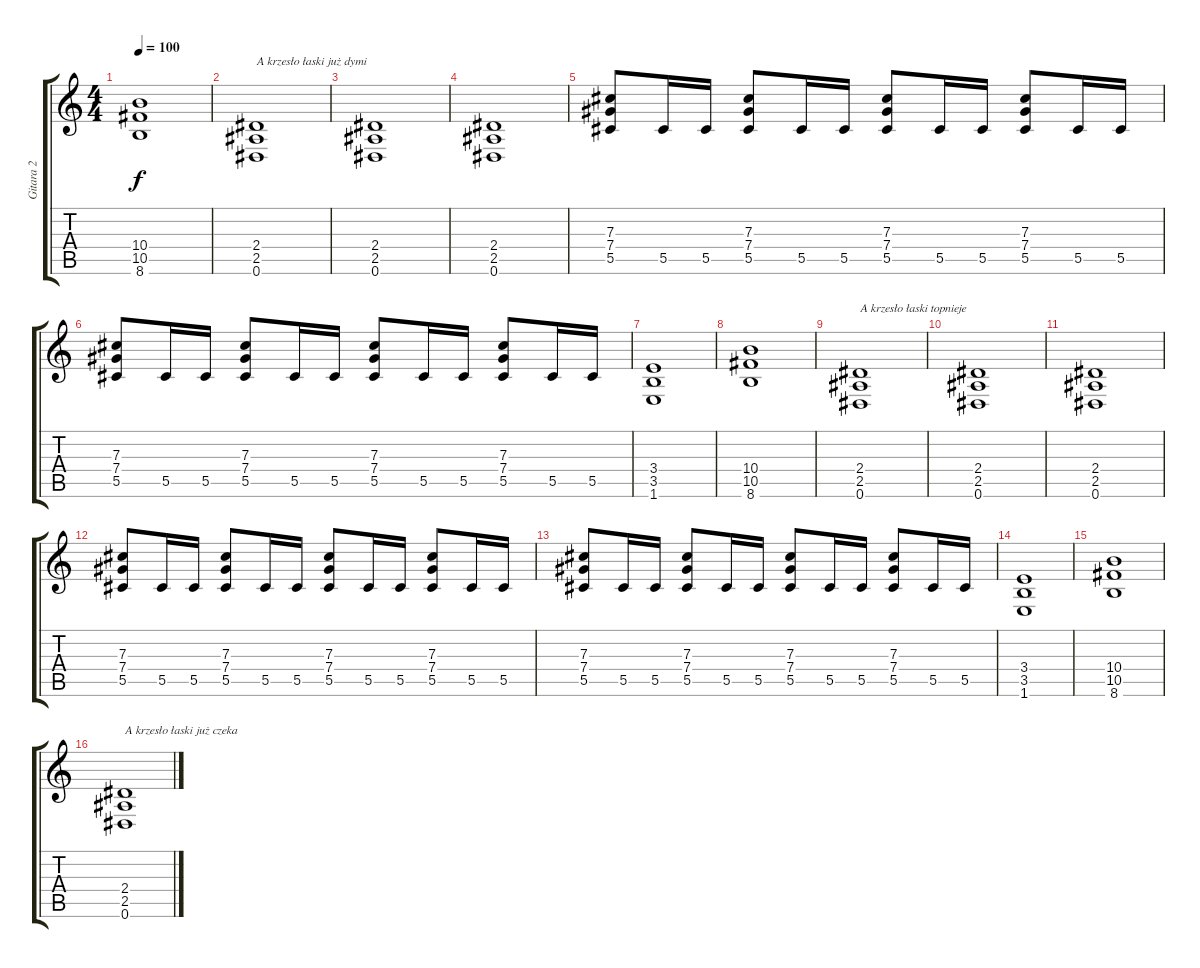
\track ("Gitara 2" "Gitara 2") {instrument distortionguitar}
\staff {score tabs}
\tuning (Eb4 Bb3 Gb3 Db3 Ab2 Eb2) {hide}
\ts (4 4)
\tempo 100
\clef g2
\ks c
(10.4 10.5 8.6).1{dy f} |
(2.4 2.5 0.6).1{txt "A krzesło łaski już dymi"} |
(2.4 2.5 0.6).1 |
(2.4 2.5 0.6).1 |
(7.3 7.4 5.5).8 5.5.16 5.5.16 (7.3 7.4 5.5).8 5.5.16 5.5.16 (7.3 7.4 5.5).8 5.5.16 5.5.16 (7.3 7.4 5.5).8 5.5.16 5.5.16 |
(7.3 7.4 5.5).8 5.5.16 5.5.16 (7.3 7.4 5.5).8 5.5.16 5.5.16 (7.3 7.4 5.5).8 5.5.16 5.5.16 (7.3 7.4 5.5).8 5.5.16 5.5.16 |
(3.4 3.5 1.6).1 |
(10.4 10.5 8.6).1 |
(2.4 2.5 0.6).1{txt "A krzesło łaski topnieje"} |
(2.4 2.5 0.6).1 |
(2.4 2.5 0.6).1 |
(7.3 7.4 5.5).8 5.5.16 5.5.16 (7.3 7.4 5.5).8 5.5.16 5.5.16 (7.3 7.4 5.5).8 5.5.16 5.5.16 (7.3 7.4 5.5).8 5.5.16 5.5.16 |
(7.3 7.4 5.5).8 5.5.16 5.5.16 (7.3 7.4 5.5).8 5.5.16 5.5.16 (7.3 7.4 5.5).8 5.5.16 5.5.16 (7.3 7.4 5.5).8 5.5.16 5.5.16 |
(3.4 3.5 1.6).1 |
(10.4 10.5 8.6).1 |
(2.4 2.5 0.6).1{txt "A krzesło łaski już czeka"}
